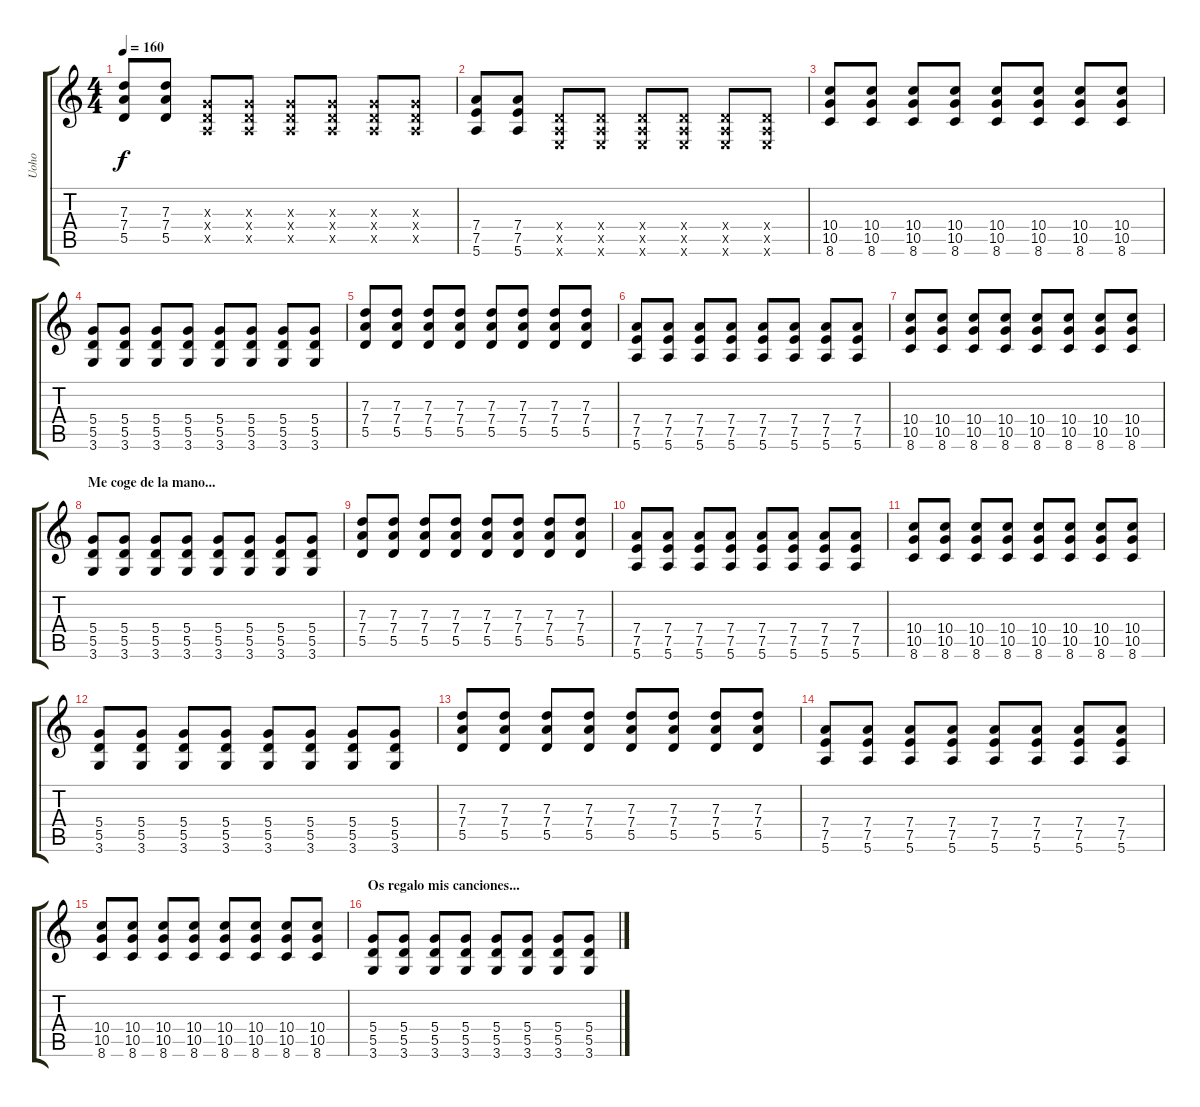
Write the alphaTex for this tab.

\track ("Uoho" "Uoho") {instrument overdrivenguitar}
\staff {score tabs}
\tuning (E4 B3 G3 D3 A2 E2) {hide}
\ts (4 4)
\tempo 160
\clef g2
\ks c
(7.3 7.4 5.5).8{dy f} (7.3 7.4 5.5).8 (0.3{x} 0.4{x} 0.5{x}).8 (0.3{x} 0.4{x} 0.5{x}).8 (0.3{x} 0.4{x} 0.5{x}).8 (0.3{x} 0.4{x} 0.5{x}).8 (0.3{x} 0.4{x} 0.5{x}).8 (0.3{x} 0.4{x} 0.5{x}).8 |
(7.4 7.5 5.6).8 (7.4 7.5 5.6).8 (0.4{x} 0.5{x} 0.6{x}).8 (0.4{x} 0.5{x} 0.6{x}).8 (0.4{x} 0.5{x} 0.6{x}).8 (0.4{x} 0.5{x} 0.6{x}).8 (0.4{x} 0.5{x} 0.6{x}).8 (0.4{x} 0.5{x} 0.6{x}).8 |
(10.4 10.5 8.6).8 (10.4 10.5 8.6).8 (10.4 10.5 8.6).8 (10.4 10.5 8.6).8 (10.4 10.5 8.6).8 (10.4 10.5 8.6).8 (10.4 10.5 8.6).8 (10.4 10.5 8.6).8 |
(5.4 5.5 3.6).8 (5.4 5.5 3.6).8 (5.4 5.5 3.6).8 (5.4 5.5 3.6).8 (5.4 5.5 3.6).8 (5.4 5.5 3.6).8 (5.4 5.5 3.6).8 (5.4 5.5 3.6).8 |
(7.3 7.4 5.5).8 (7.3 7.4 5.5).8 (7.3 7.4 5.5).8 (7.3 7.4 5.5).8 (7.3 7.4 5.5).8 (7.3 7.4 5.5).8 (7.3 7.4 5.5).8 (7.3 7.4 5.5).8 |
(7.4 7.5 5.6).8 (7.4 7.5 5.6).8 (7.4 7.5 5.6).8 (7.4 7.5 5.6).8 (7.4 7.5 5.6).8 (7.4 7.5 5.6).8 (7.4 7.5 5.6).8 (7.4 7.5 5.6).8 |
(10.4 10.5 8.6).8 (10.4 10.5 8.6).8 (10.4 10.5 8.6).8 (10.4 10.5 8.6).8 (10.4 10.5 8.6).8 (10.4 10.5 8.6).8 (10.4 10.5 8.6).8 (10.4 10.5 8.6).8 |
\section ("" "Me coge de la mano...")
(5.4 5.5 3.6).8 (5.4 5.5 3.6).8 (5.4 5.5 3.6).8 (5.4 5.5 3.6).8 (5.4 5.5 3.6).8 (5.4 5.5 3.6).8 (5.4 5.5 3.6).8 (5.4 5.5 3.6).8 |
(7.3 7.4 5.5).8 (7.3 7.4 5.5).8 (7.3 7.4 5.5).8 (7.3 7.4 5.5).8 (7.3 7.4 5.5).8 (7.3 7.4 5.5).8 (7.3 7.4 5.5).8 (7.3 7.4 5.5).8 |
(7.4 7.5 5.6).8 (7.4 7.5 5.6).8 (7.4 7.5 5.6).8 (7.4 7.5 5.6).8 (7.4 7.5 5.6).8 (7.4 7.5 5.6).8 (7.4 7.5 5.6).8 (7.4 7.5 5.6).8 |
(10.4 10.5 8.6).8 (10.4 10.5 8.6).8 (10.4 10.5 8.6).8 (10.4 10.5 8.6).8 (10.4 10.5 8.6).8 (10.4 10.5 8.6).8 (10.4 10.5 8.6).8 (10.4 10.5 8.6).8 |
(5.4 5.5 3.6).8 (5.4 5.5 3.6).8 (5.4 5.5 3.6).8 (5.4 5.5 3.6).8 (5.4 5.5 3.6).8 (5.4 5.5 3.6).8 (5.4 5.5 3.6).8 (5.4 5.5 3.6).8 |
(7.3 7.4 5.5).8 (7.3 7.4 5.5).8 (7.3 7.4 5.5).8 (7.3 7.4 5.5).8 (7.3 7.4 5.5).8 (7.3 7.4 5.5).8 (7.3 7.4 5.5).8 (7.3 7.4 5.5).8 |
(7.4 7.5 5.6).8 (7.4 7.5 5.6).8 (7.4 7.5 5.6).8 (7.4 7.5 5.6).8 (7.4 7.5 5.6).8 (7.4 7.5 5.6).8 (7.4 7.5 5.6).8 (7.4 7.5 5.6).8 |
(10.4 10.5 8.6).8 (10.4 10.5 8.6).8 (10.4 10.5 8.6).8 (10.4 10.5 8.6).8 (10.4 10.5 8.6).8 (10.4 10.5 8.6).8 (10.4 10.5 8.6).8 (10.4 10.5 8.6).8 |
\section ("" "Os regalo mis canciones...")
(5.4 5.5 3.6).8 (5.4 5.5 3.6).8 (5.4 5.5 3.6).8 (5.4 5.5 3.6).8 (5.4 5.5 3.6).8 (5.4 5.5 3.6).8 (5.4 5.5 3.6).8 (5.4 5.5 3.6).8
